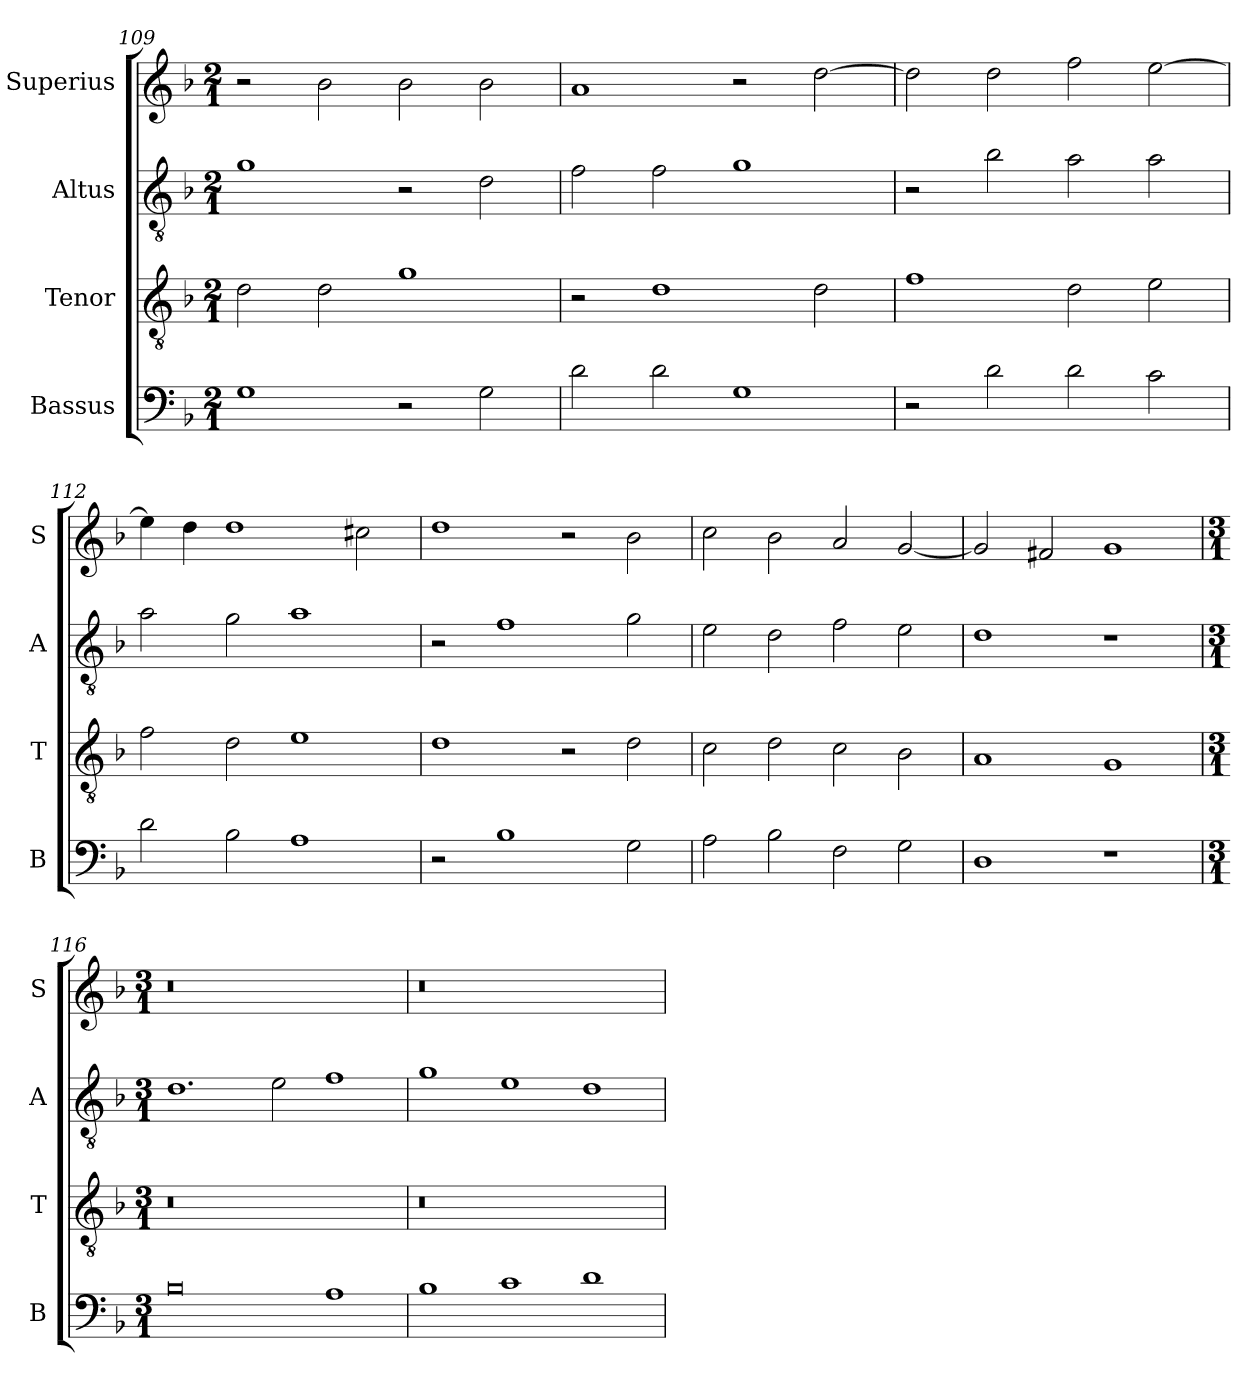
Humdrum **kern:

**kern	**kern	**kern	**kern
*part4	*part3	*part2	*part1
*staff4	*staff3	*staff2	*staff1
*I"Bassus	*I"Tenor	*I"Altus	*I"Superius
*I'B	*I'T	*I'A	*I'S
*clefF4	*clefGv2	*clefGv2	*clefG2
*k[b-]	*k[b-]	*k[b-]	*k[b-]
*F:	*F:	*F:	*F:
*M2/1	*M2/1	*M2/1	*M2/1
=109	=109	=109	=109
1G	2d	1g	2r
.	2d	.	2b-
2r	1g	2r	2b-
2G	.	2d	2b-
=110	=110	=110	=110
2d	2r	2f	1a
2d	1d	2f	.
1G	.	1g	2r
.	2d	.	[2dd
=111	=111	=111	=111
2r	1f	2r	2dd]
2d	.	2b-	2dd
2d	2d	2a	2ff
2c	2e	2a	[2ee
=112	=112	=112	=112
2d	2f	2a	4ee]
.	.	.	4dd
2B-	2d	2g	1dd
1A	1e	1a	.
.	.	.	2cc#X
=113	=113	=113	=113
2r	1d	2r	1dd
1B-	.	1f	.
.	2r	.	2r
2G	2d	2g	2b-
=114	=114	=114	=114
2A	2c	2e	2cc
2B-	2d	2d	2b-
2F	2c	2f	2a
2G	2B-	2e	[2g
=115	=115	=115	=115
1D	1A	1d	2g]
.	.	.	2f#X
1r	1G	1r	1g
=116	=116	=116	=116
*M3/1	*M3/1	*M3/1	*M3/1
*Xtuplet	*	*Xtuplet	*
3%4B-	0r	3%2.d	0r
.	.	3e	.
3%2A	.	3%2f	.
=117	=117	=117	=117
3%2B-	0r	3%2g	0r
3%2c	.	3%2e	.
3%2d	.	3%2d	.
=	=	=	=
*-	*-	*-	*-
